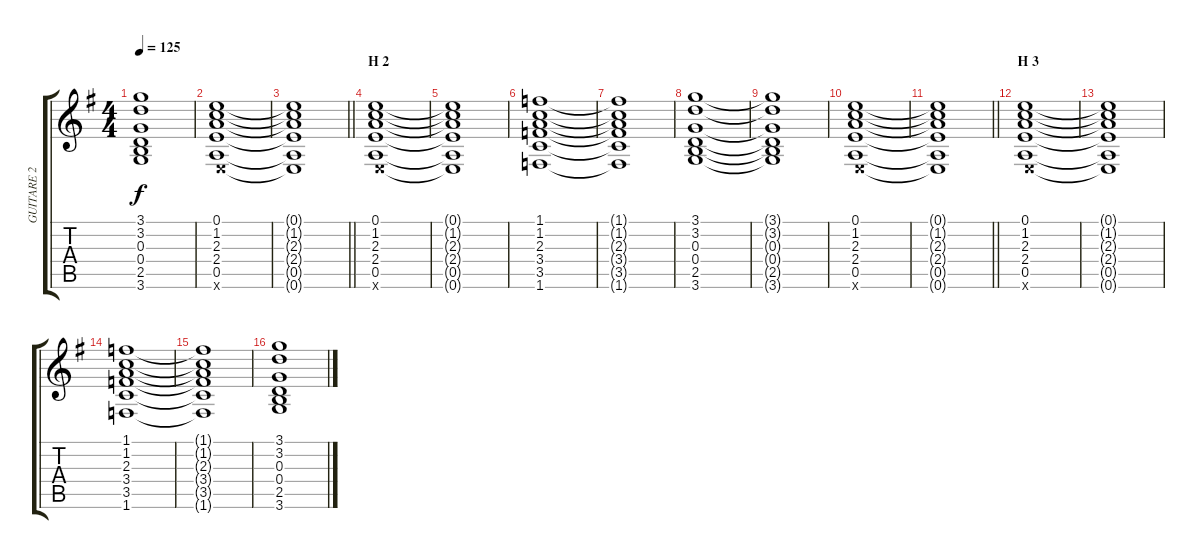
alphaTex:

\track ("GUITARE 2" "GUITARE 2") {instrument acousticguitarsteel}
\staff {score tabs}
\tuning (E4 B3 G3 D3 A2 E2) {hide}
\ts (4 4)
\tempo 125
\clef g2
\ks g
(3.1{t} 3.2{t} 0.3{t} 0.4{t} 2.5{t} 3.6{t}).1{dy f} |
(0.1 1.2 2.3 2.4 0.5 0.6{x}).1 |
\barLineRight lightlight
(0.1{t} 1.2{t} 2.3{t} 2.4{t} 0.5{t} 0.6{t}).1 |
\section ("" "H 2")
(0.1 1.2 2.3 2.4 0.5 0.6{x}).1{volume 12 instrument acousticguitarsteel} |
(0.1{t} 1.2{t} 2.3{t} 2.4{t} 0.5{t} 0.6{t}).1 |
(1.1 1.2 2.3 3.4 3.5 1.6).1 |
(1.1{t} 1.2{t} 2.3{t} 3.4{t} 3.5{t} 1.6{t}).1 |
(3.1 3.2 0.3 0.4 2.5 3.6).1 |
(3.1{t} 3.2{t} 0.3{t} 0.4{t} 2.5{t} 3.6{t}).1 |
(0.1 1.2 2.3 2.4 0.5 0.6{x}).1 |
\barLineRight lightlight
(0.1{t} 1.2{t} 2.3{t} 2.4{t} 0.5{t} 0.6{t}).1 |
\section ("" "H 3")
(0.1 1.2 2.3 2.4 0.5 0.6{x}).1{volume 12 instrument acousticguitarsteel} |
(0.1{t} 1.2{t} 2.3{t} 2.4{t} 0.5{t} 0.6{t}).1 |
(1.1 1.2 2.3 3.4 3.5 1.6).1 |
(1.1{t} 1.2{t} 2.3{t} 3.4{t} 3.5{t} 1.6{t}).1 |
(3.1 3.2 0.3 0.4 2.5 3.6).1
